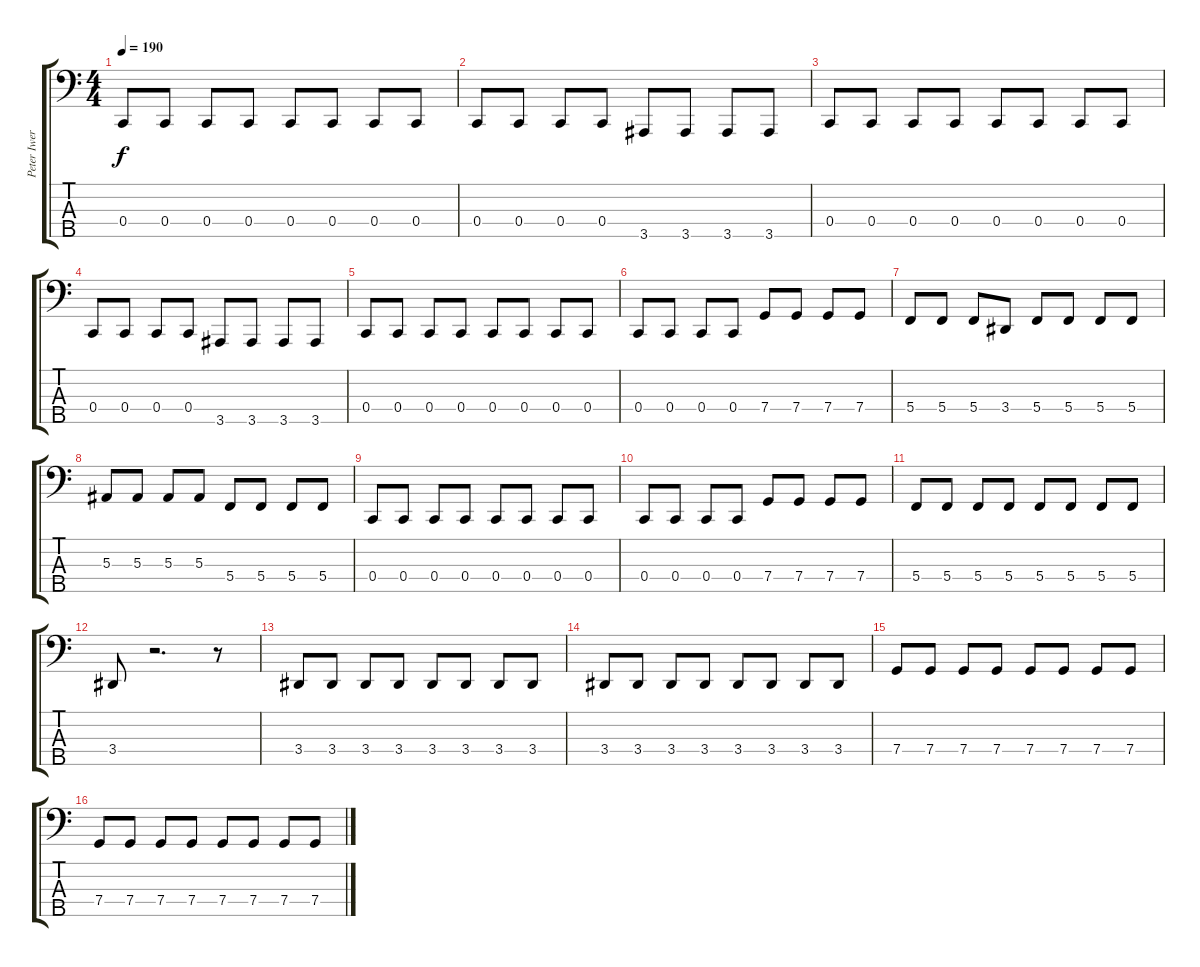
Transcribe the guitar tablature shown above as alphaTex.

\track ("Peter Iwers" "Peter Iwer") {instrument electricbassfinger}
\staff {score tabs}
\tuning (E2 Bb1 F1 C1 G0) {hide}
\ts (4 4)
\tempo 190
\clef f4
\ks c
0.4.8{dy f} 0.4.8 0.4.8 0.4.8 0.4.8 0.4.8 0.4.8 0.4.8 |
0.4.8 0.4.8 0.4.8 0.4.8 3.5.8 3.5.8 3.5.8 3.5.8 |
0.4.8 0.4.8 0.4.8 0.4.8 0.4.8 0.4.8 0.4.8 0.4.8 |
0.4.8 0.4.8 0.4.8 0.4.8 3.5.8 3.5.8 3.5.8 3.5.8 |
0.4.8 0.4.8 0.4.8 0.4.8 0.4.8 0.4.8 0.4.8 0.4.8 |
0.4.8 0.4.8 0.4.8 0.4.8 7.4.8 7.4.8 7.4.8 7.4.8 |
5.4.8 5.4.8 5.4.8 3.4.8 5.4.8 5.4.8 5.4.8 5.4.8 |
5.3.8 5.3.8 5.3.8 5.3.8 5.4.8 5.4.8 5.4.8 5.4.8 |
0.4.8 0.4.8 0.4.8 0.4.8 0.4.8 0.4.8 0.4.8 0.4.8 |
0.4.8 0.4.8 0.4.8 0.4.8 7.4.8 7.4.8 7.4.8 7.4.8 |
5.4.8 5.4.8 5.4.8 5.4.8 5.4.8 5.4.8 5.4.8 5.4.8 |
3.4.8 r.2{d} r.8 |
3.4.8 3.4.8 3.4.8 3.4.8 3.4.8 3.4.8 3.4.8 3.4.8 |
3.4.8 3.4.8 3.4.8 3.4.8 3.4.8 3.4.8 3.4.8 3.4.8 |
7.4.8 7.4.8 7.4.8 7.4.8 7.4.8 7.4.8 7.4.8 7.4.8 |
7.4.8 7.4.8 7.4.8 7.4.8 7.4.8 7.4.8 7.4.8 7.4.8
